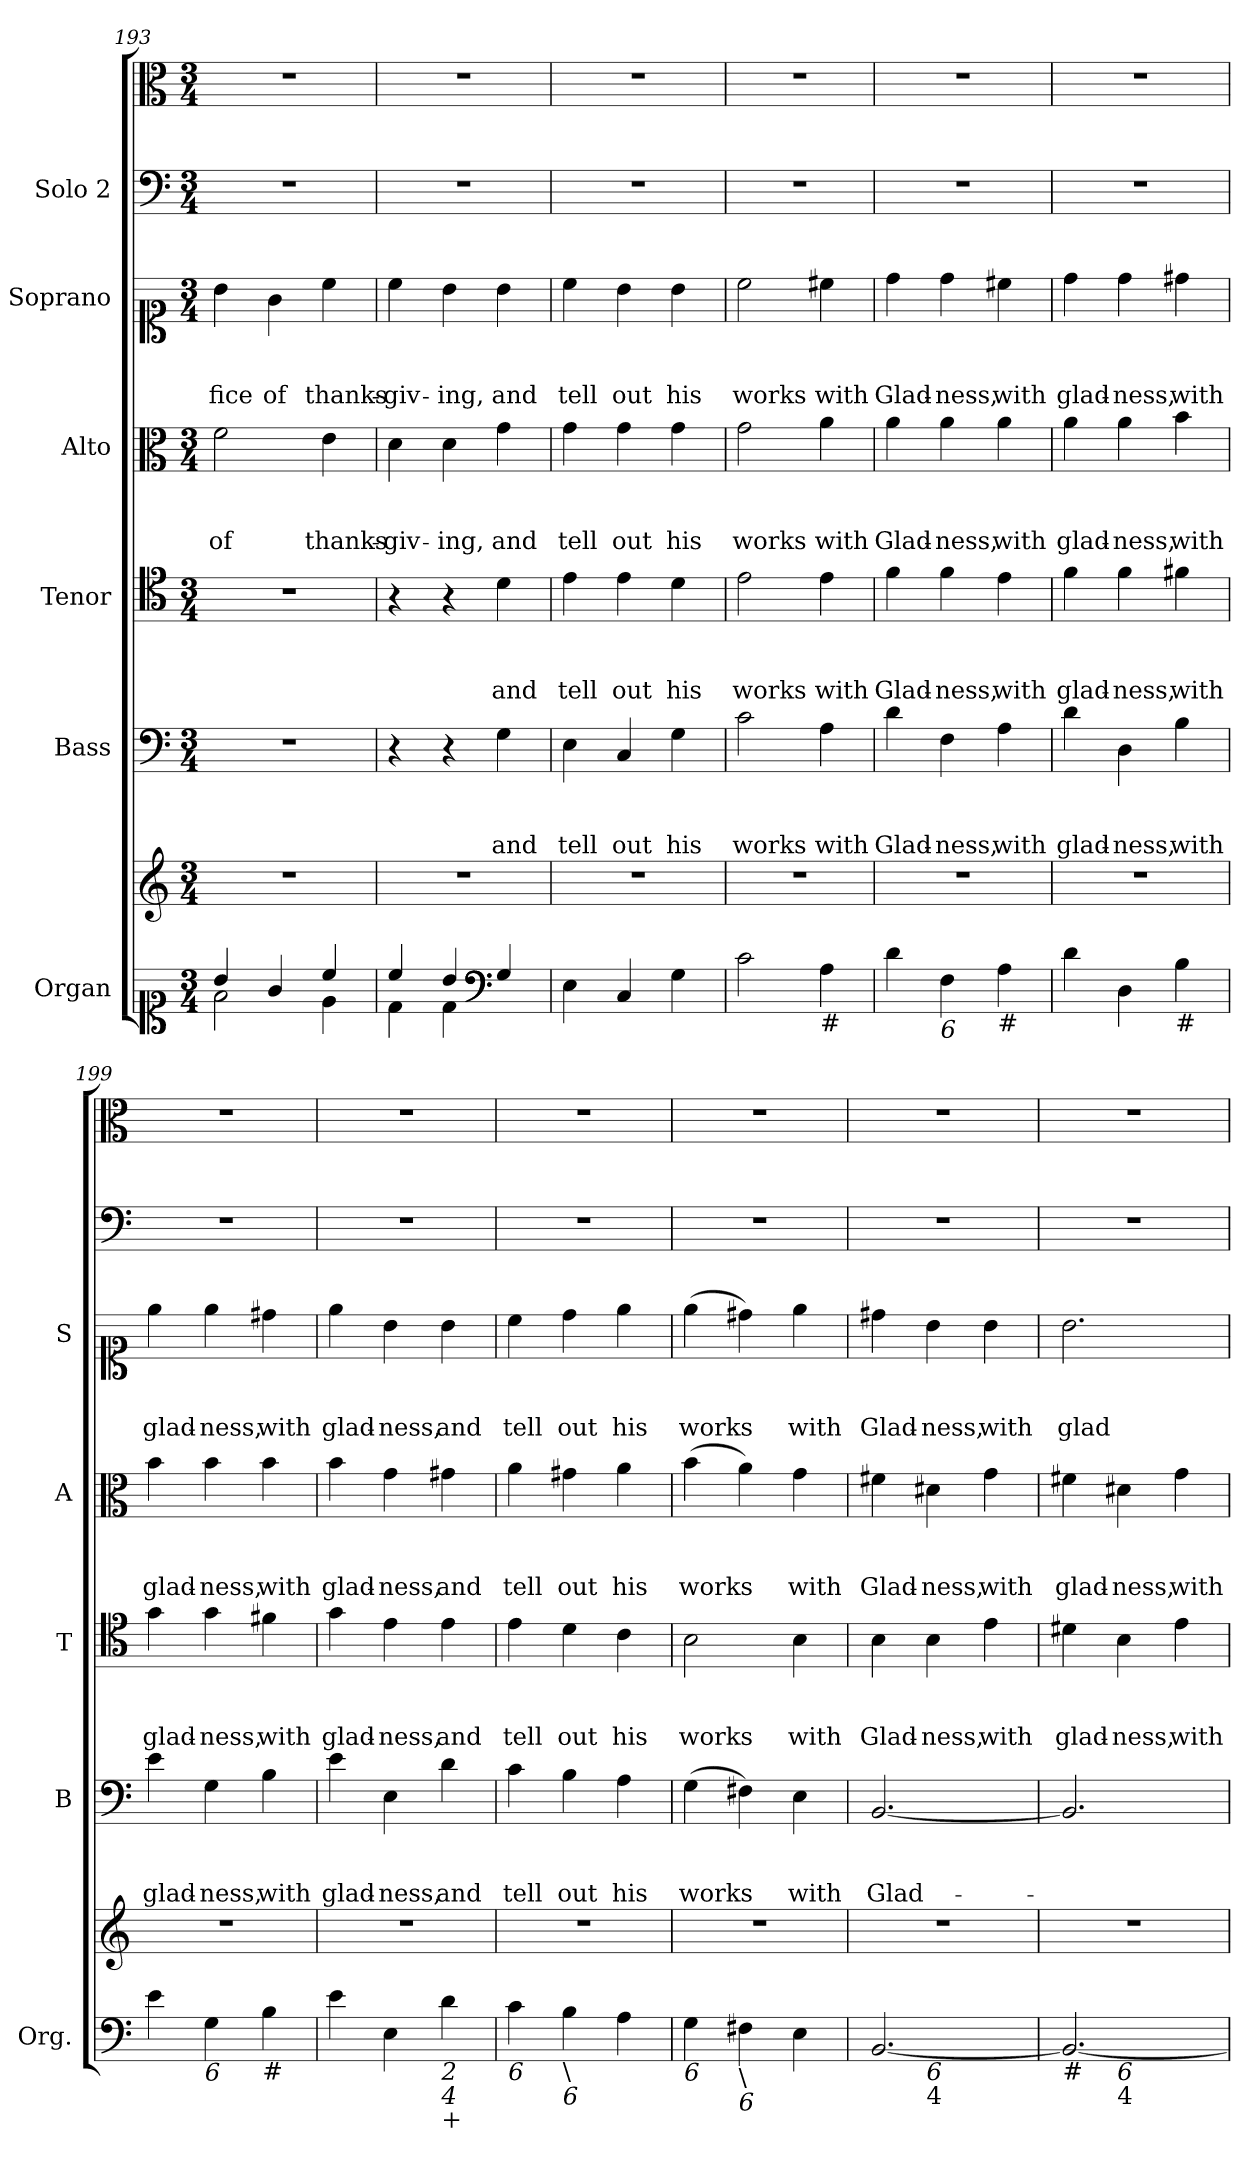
**kern	**kern	**kern	**text	**text	**text	**kern	**text	**text	**text	**kern	**text	**text	**text	**kern	**text	**text	**text	**kern	**kern
*part7	*part7	*part6	*part6	*part6	*part6	*part5	*part5	*part5	*part5	*part4	*part4	*part4	*part4	*part3	*part3	*part3	*part3	*part2	*part1
*staff8	*staff7	*staff6	*staff6	*staff6	*staff6	*staff5	*staff5	*staff5	*staff5	*staff4	*staff4	*staff4	*staff4	*staff3	*staff3	*staff3	*staff3	*staff2	*staff1
*I"Organ	*	*I"Bass	*	*	*	*I"Tenor	*	*	*	*I"Alto	*	*	*	*I"Soprano	*	*	*	*I"Solo 2	*
*I'Org.	*	*I'B	*	*	*	*I'T	*	*	*	*I'A	*	*	*	*I'S	*	*	*	*	*
*clefC1	*clefG2	*clefF4	*	*	*	*clefC4	*	*	*	*clefC3	*	*	*	*clefC1	*	*	*	*clefF4	*clefC3
*k[]	*k[]	*k[]	*	*	*	*k[]	*	*	*	*k[]	*	*	*	*k[]	*	*	*	*k[]	*k[]
*C:	*C:	*C:	*	*	*	*C:	*	*	*	*C:	*	*	*	*C:	*	*	*	*C:	*C:
*M3/4	*M3/4	*M3/4	*	*	*	*M3/4	*	*	*	*M3/4	*	*	*	*M3/4	*	*	*	*M3/4	*M3/4
=193	=193	=193	=193	=193	=193	=193	=193	=193	=193	=193	=193	=193	=193	=193	=193	=193	=193	=193	=193
*^	*	*	*	*	*	*	*	*	*	*	*	*	*	*	*	*	*	*	*
!	!	!	!	!	!	!	!	!	!	!	!	!	!	!LO:LY:b	!	!	!	!LO:LY:b	!	!
4b/	2f\	2.r	2.r	.	.	.	2.r	.	.	.	2f\	.	.	of	4b\	.	.	-fice	2.r	2.r
!	!	!	!	!	!	!	!	!	!	!	!	!	!	!	!	!	!	!LO:LY:b	!	!
4g/	.	.	.	.	.	.	.	.	.	.	.	.	.	.	4g\	.	.	of	.	.
!	!	!	!	!	!	!	!	!	!	!	!	!	!	!LO:LY:b	!	!	!	!LO:LY:b	!	!
4cc/	4e\	.	.	.	.	.	.	.	.	.	4e\	.	.	thanks-	4cc\	.	.	thanks-	.	.
=194	=194	=194	=194	=194	=194	=194	=194	=194	=194	=194	=194	=194	=194	=194	=194	=194	=194	=194	=194	=194
!	!	!	!	!	!	!	!	!	!	!	!	!	!	!LO:LY:b	!	!	!	!LO:LY:b	!	!
4cc/	4d\	2.r	4r	.	.	.	4r	.	.	.	4d\	.	.	-giv-	4cc\	.	.	-giv-	2.r	2.r
!	!	!	!	!	!	!	!	!	!	!	!	!	!	!LO:LY:b	!	!	!	!LO:LY:b	!	!
4b/	4d\	.	4r	.	.	.	4r	.	.	.	4d\	.	.	-ing,	4b\	.	.	-ing,	.	.
*clefF4	*	*	*	*	*	*	*	*	*	*	*	*	*	*	*	*	*	*	*	*
!	!	!	!	!	!	!LO:LY:b	!	!	!	!LO:LY:b	!	!	!	!LO:LY:b	!	!	!	!LO:LY:b	!	!
4G/	4ryy	.	4G\	.	.	and	4d\	.	.	and	4g\	.	.	and	4b\	.	.	and	.	.
!!LO:PB:g=z
=195	=195	=195	=195	=195	=195	=195	=195	=195	=195	=195	=195	=195	=195	=195	=195	=195	=195	=195	=195	=195
!LO:TX:b:i:t=6	!	!	!	!	!	!	!	!	!	!	!	!	!	!	!	!	!	!	!	!
!	!	!	!	!	!	!LO:LY:b	!	!	!	!LO:LY:b	!	!	!	!LO:LY:b	!	!	!	!LO:LY:b	!	!
*v	*v	*	*	*	*	*	*	*	*	*	*	*	*	*	*	*	*	*	*	*
4E\	2.r	4E\	.	.	tell	4e\	.	.	tell	4g\	.	.	tell	4cc\	.	.	tell	2.r	2.r
!	!	!	!	!	!LO:LY:b	!	!	!	!LO:LY:b	!	!	!	!LO:LY:b	!	!	!	!LO:LY:b	!	!
4C/	.	4C/	.	.	out	4e\	.	.	out	4g\	.	.	out	4b\	.	.	out	.	.
!	!	!	!	!	!LO:LY:b	!	!	!	!LO:LY:b	!	!	!	!LO:LY:b	!	!	!	!LO:LY:b	!	!
4G\	.	4G\	.	.	his	4d\	.	.	his	4g\	.	.	his	4b\	.	.	his	.	.
=196	=196	=196	=196	=196	=196	=196	=196	=196	=196	=196	=196	=196	=196	=196	=196	=196	=196	=196	=196
!	!	!	!	!	!LO:LY:b	!	!	!	!LO:LY:b	!	!	!	!LO:LY:b	!	!	!	!LO:LY:b	!	!
2c\	2.r	2c\	.	.	works	2e\	.	.	works	2g\	.	.	works	2cc\	.	.	works	2.r	2.r
!LO:TX:b:t=#	!	!	!	!	!	!	!	!	!	!	!	!	!	!	!	!	!	!	!
!	!	!	!	!	!LO:LY:b	!	!	!	!LO:LY:b	!	!	!	!LO:LY:b	!	!	!	!LO:LY:b	!	!
4A\	.	4A\	.	.	with	4e\	.	.	with	4a\	.	.	with	4cc#X\	.	.	with	.	.
=197	=197	=197	=197	=197	=197	=197	=197	=197	=197	=197	=197	=197	=197	=197	=197	=197	=197	=197	=197
!	!	!	!	!	!LO:LY:b	!	!	!	!LO:LY:b	!	!	!	!LO:LY:b	!	!	!	!LO:LY:b	!	!
4d\	2.r	4d\	.	.	Glad-	4f\	.	.	Glad-	4a\	.	.	Glad-	4dd\	.	.	Glad-	2.r	2.r
!LO:TX:b:i:t=6	!	!	!	!	!	!	!	!	!	!	!	!	!	!	!	!	!	!	!
!	!	!	!	!	!LO:LY:b	!	!	!	!LO:LY:b	!	!	!	!LO:LY:b	!	!	!	!LO:LY:b	!	!
4F\	.	4F\	.	.	-ness,	4f\	.	.	-ness,	4a\	.	.	-ness,	4dd\	.	.	-ness,	.	.
!LO:TX:b:t=#	!	!	!	!	!	!	!	!	!	!	!	!	!	!	!	!	!	!	!
!	!	!	!	!	!LO:LY:b	!	!	!	!LO:LY:b	!	!	!	!LO:LY:b	!	!	!	!LO:LY:b	!	!
4A\	.	4A\	.	.	with	4e\	.	.	with	4a\	.	.	with	4cc#X\	.	.	with	.	.
=198	=198	=198	=198	=198	=198	=198	=198	=198	=198	=198	=198	=198	=198	=198	=198	=198	=198	=198	=198
!	!	!	!	!	!LO:LY:b	!	!	!	!LO:LY:b	!	!	!	!LO:LY:b	!	!	!	!LO:LY:b	!	!
4d\	2.r	4d\	.	.	glad-	4f\	.	.	glad-	4a\	.	.	glad-	4dd\	.	.	glad-	2.r	2.r
!	!	!	!	!	!LO:LY:b	!	!	!	!LO:LY:b	!	!	!	!LO:LY:b	!	!	!	!LO:LY:b	!	!
4D\	.	4D\	.	.	-ness,	4f\	.	.	-ness,	4a\	.	.	-ness,	4dd\	.	.	-ness,	.	.
!LO:TX:b:t=#	!	!	!	!	!	!	!	!	!	!	!	!	!	!	!	!	!	!	!
!	!	!	!	!	!LO:LY:b	!	!	!	!LO:LY:b	!	!	!	!LO:LY:b	!	!	!	!LO:LY:b	!	!
4B\	.	4B\	.	.	with	4f#X\	.	.	with	4b\	.	.	with	4dd#X\	.	.	with	.	.
=199	=199	=199	=199	=199	=199	=199	=199	=199	=199	=199	=199	=199	=199	=199	=199	=199	=199	=199	=199
!	!	!	!	!	!LO:LY:b	!	!	!	!LO:LY:b	!	!	!	!LO:LY:b	!	!	!	!LO:LY:b	!	!
4e\	2.r	4e\	.	.	glad-	4g\	.	.	glad-	4b\	.	.	glad-	4ee\	.	.	glad-	2.r	2.r
!LO:TX:b:i:t=6	!	!	!	!	!	!	!	!	!	!	!	!	!	!	!	!	!	!	!
!	!	!	!	!	!LO:LY:b	!	!	!	!LO:LY:b	!	!	!	!LO:LY:b	!	!	!	!LO:LY:b	!	!
4G\	.	4G\	.	.	-ness,	4g\	.	.	-ness,	4b\	.	.	-ness,	4ee\	.	.	-ness,	.	.
!LO:TX:b:t=#	!	!	!	!	!	!	!	!	!	!	!	!	!	!	!	!	!	!	!
!	!	!	!	!	!LO:LY:b	!	!	!	!LO:LY:b	!	!	!	!LO:LY:b	!	!	!	!LO:LY:b	!	!
4B\	.	4B\	.	.	with	4f#X\	.	.	with	4b\	.	.	with	4dd#X\	.	.	with	.	.
=200	=200	=200	=200	=200	=200	=200	=200	=200	=200	=200	=200	=200	=200	=200	=200	=200	=200	=200	=200
!	!	!	!	!	!LO:LY:b	!	!	!	!LO:LY:b	!	!	!	!LO:LY:b	!	!	!	!LO:LY:b	!	!
4e\	2.r	4e\	.	.	glad-	4g\	.	.	glad-	4b\	.	.	glad-	4ee\	.	.	glad-	2.r	2.r
!	!	!	!	!	!LO:LY:b	!	!	!	!LO:LY:b	!	!	!	!LO:LY:b	!	!	!	!LO:LY:b	!	!
4E\	.	4E\	.	.	-ness,	4e\	.	.	-ness,	4g\	.	.	-ness,	4b\	.	.	-ness,	.	.
!LO:TX:b:i:t=2	!	!	!	!	!	!	!	!	!	!	!	!	!	!	!	!	!	!	!
!LO:TX:b:i:t=4	!	!	!	!	!	!	!	!	!	!	!	!	!	!	!	!	!	!	!
!LO:TX:b:t=+	!	!	!	!	!	!	!	!	!	!	!	!	!	!	!	!	!	!	!
!	!	!	!	!	!LO:LY:b	!	!	!	!LO:LY:b	!	!	!	!LO:LY:b	!	!	!	!LO:LY:b	!	!
4d\	.	4d\	.	.	and	4e\	.	.	and	4g#X\	.	.	and	4b\	.	.	and	.	.
!!LO:LB:g=z
=201	=201	=201	=201	=201	=201	=201	=201	=201	=201	=201	=201	=201	=201	=201	=201	=201	=201	=201	=201
!LO:TX:b:i:t=6	!	!	!	!	!	!	!	!	!	!	!	!	!	!	!	!	!	!	!
!	!	!	!	!	!LO:LY:b	!	!	!	!LO:LY:b	!	!	!	!LO:LY:b	!	!	!	!LO:LY:b	!	!
4c\	2.r	4c\	.	.	tell	4e\	.	.	tell	4a\	.	.	tell	4cc\	.	.	tell	2.r	2.r
!LO:TX:b:t=\	!	!	!	!	!	!	!	!	!	!	!	!	!	!	!	!	!	!	!
!LO:TX:b:i:t=6	!	!	!	!	!	!	!	!	!	!	!	!	!	!	!	!	!	!	!
!	!	!	!	!	!LO:LY:b	!	!	!	!LO:LY:b	!	!	!	!LO:LY:b	!	!	!	!LO:LY:b	!	!
4B\	.	4B\	.	.	out	4d\	.	.	out	4g#X\	.	.	out	4dd\	.	.	out	.	.
!	!	!	!	!	!LO:LY:b	!	!	!	!LO:LY:b	!	!	!	!LO:LY:b	!	!	!	!LO:LY:b	!	!
4A\	.	4A\	.	.	his	4c\	.	.	his	4a\	.	.	his	4ee\	.	.	his	.	.
=202	=202	=202	=202	=202	=202	=202	=202	=202	=202	=202	=202	=202	=202	=202	=202	=202	=202	=202	=202
!LO:TX:b:i:t=6	!	!	!	!	!	!	!	!	!	!	!	!	!	!	!	!	!	!	!
!	!	!	!	!	!LO:LY:b	!	!	!	!LO:LY:b	!	!	!	!LO:LY:b	!	!	!	!LO:LY:b	!	!
4G\	2.r	(>4G\	.	.	works	2B\	.	.	works	(>4b\	.	.	works	(>4ee\	.	.	works	2.r	2.r
!LO:TX:b:t=\	!	!	!	!	!	!	!	!	!	!	!	!	!	!	!	!	!	!	!
!LO:TX:b:i:t=6	!	!	!	!	!	!	!	!	!	!	!	!	!	!	!	!	!	!	!
4F#X\	.	4F#X\)	.	.	.	.	.	.	.	4a\)	.	.	.	4dd#X\)	.	.	.	.	.
!	!	!	!	!	!LO:LY:b	!	!	!	!LO:LY:b	!	!	!	!LO:LY:b	!	!	!	!LO:LY:b	!	!
4E\	.	4E\	.	.	with	4B\	.	.	with	4g\	.	.	with	4ee\	.	.	with	.	.
=203	=203	=203	=203	=203	=203	=203	=203	=203	=203	=203	=203	=203	=203	=203	=203	=203	=203	=203	=203
!LO:TX:b:t=#	!	!	!	!	!	!	!	!	!	!	!	!	!	!	!	!	!	!	!
!	!	!	!	!	!LO:LY:b	!	!	!	!LO:LY:b	!	!	!	!LO:LY:b	!	!	!	!LO:LY:b	!	!
*^	*	*	*	*	*	*	*	*	*	*	*	*	*	*	*	*	*	*	*
[2.BB/	4ryy	2.r	[2.BB/	.	.	Glad-	4B\	.	.	Glad-	4f#X\	.	.	Glad-	4dd#X\	.	.	Glad-	2.r	2.r
!	!LO:TX:b:i:t=6	!	!	!	!	!	!	!	!	!	!	!	!	!	!	!	!	!	!	!
!	!LO:TX:b:t=4	!	!	!	!	!	!	!	!	!	!	!	!	!	!	!	!	!	!	!
!	!	!	!	!	!	!	!	!	!	!LO:LY:b	!	!	!	!LO:LY:b	!	!	!	!LO:LY:b	!	!
.	2ryy	.	.	.	.	.	4B\	.	.	-ness,	4d#X\	.	.	-ness,	4b\	.	.	-ness,	.	.
!	!	!	!	!	!	!	!	!	!	!LO:LY:b	!	!	!	!LO:LY:b	!	!	!	!LO:LY:b	!	!
.	.	.	.	.	.	.	4e\	.	.	with	4g\	.	.	with	4b\	.	.	with	.	.
=204	=204	=204	=204	=204	=204	=204	=204	=204	=204	=204	=204	=204	=204	=204	=204	=204	=204	=204	=204	=204
!LO:TX:b:t=#	!	!	!	!	!	!	!	!	!	!	!	!	!	!	!	!	!	!	!	!
!	!	!	!	!	!	!	!	!	!	!LO:LY:b	!	!	!	!LO:LY:b	!	!	!	!LO:LY:b	!	!
2.BB/_	4ryy	2.r	2.BB/]	.	.	.	4d#X\	.	.	glad-	4f#X\	.	.	glad-	2.b\	.	.	glad-	2.r	2.r
!	!LO:TX:b:i:t=6	!	!	!	!	!	!	!	!	!	!	!	!	!	!	!	!	!	!	!
!	!LO:TX:b:t=4	!	!	!	!	!	!	!	!	!	!	!	!	!	!	!	!	!	!	!
!	!	!	!	!	!	!	!	!	!	!LO:LY:b	!	!	!	!LO:LY:b	!	!	!	!	!	!
.	2ryy	.	.	.	.	.	4B\	.	.	-ness,	4d#X\	.	.	-ness,	.	.	.	.	.	.
!	!	!	!	!	!	!	!	!	!	!LO:LY:b	!	!	!	!LO:LY:b	!	!	!	!	!	!
.	.	.	.	.	.	.	4e\	.	.	with	4g\	.	.	with	.	.	.	.	.	.
*v	*v	*	*	*	*	*	*	*	*	*	*	*	*	*	*	*	*	*	*	*
=	=	=	=	=	=	=	=	=	=	=	=	=	=	=	=	=	=	=	=
*-	*-	*-	*-	*-	*-	*-	*-	*-	*-	*-	*-	*-	*-	*-	*-	*-	*-	*-	*-
